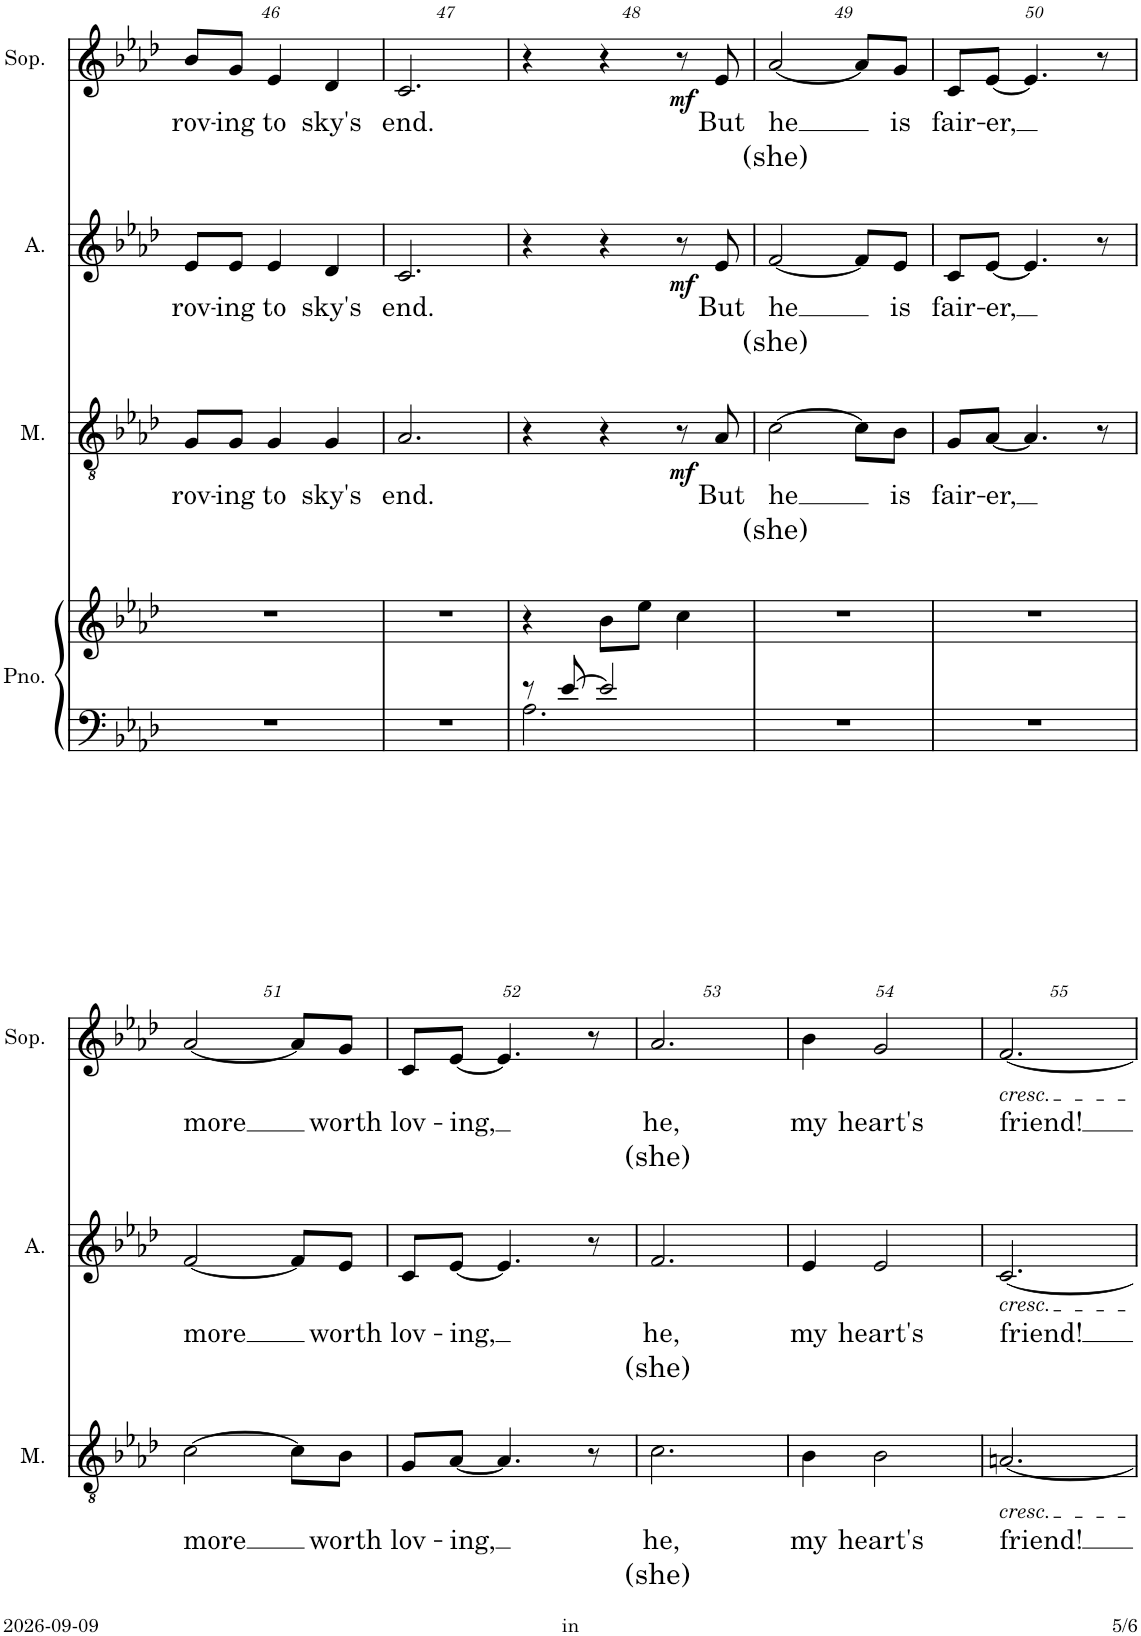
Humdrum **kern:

**kern	**kern	**kern	**text	**text	**dynam	**kern	**text	**text	**dynam	**kern	**text	**text	**dynam
*part4	*part4	*part3	*part3	*part3	*part3	*part2	*part2	*part2	*part2	*part1	*part1	*part1	*part1
*staff5	*staff4	*staff3	*staff3	*staff3	*staff3	*staff2	*staff2	*staff2	*staff2	*staff1	*staff1	*staff1	*staff1
*I"Piano	*	*I"Mannen	*	*	*	*I"Alt	*	*	*	*I"Sopraan	*	*	*
*I'Pno.	*	*I'M.	*	*	*	*I'A.	*	*	*	*I'Sop.	*	*	*
!!LO:PB:g=z
*clefF4	*clefG2	*clefGv2	*	*	*	*clefG2	*	*	*	*clefG2	*	*	*
*k[b-e-a-d-]	*k[b-e-a-d-]	*k[b-e-a-d-]	*	*	*	*k[b-e-a-d-]	*	*	*	*k[b-e-a-d-]	*	*	*
*M3/4	*M3/4	*M3/4	*	*	*	*M3/4	*	*	*	*M3/4	*	*	*
=46	=46	=46	=46	=46	=46	=46	=46	=46	=46	=46	=46	=46	=46
!	!	!	!LO:LY:b	!	!	!	!LO:LY:b	!	!	!	!LO:LY:b	!	!
2.r	2.r	8G/L	rov-	.	.	8e-/L	rov-	.	.	8b-/L	rov-	.	.
!	!	!	!LO:LY:b	!	!	!	!LO:LY:b	!	!	!	!LO:LY:b	!	!
.	.	8G/J	-ing	.	.	8e-/J	-ing	.	.	8g/J	-ing	.	.
!	!	!	!LO:LY:b	!	!	!	!LO:LY:b	!	!	!	!LO:LY:b	!	!
.	.	4G/	to	.	.	4e-/	to	.	.	4e-/	to	.	.
!	!	!	!LO:LY:b	!	!	!	!LO:LY:b	!	!	!	!LO:LY:b	!	!
.	.	4G/	sky's	.	.	4d-/	sky's	.	.	4d-/	sky's	.	.
=47	=47	=47	=47	=47	=47	=47	=47	=47	=47	=47	=47	=47	=47
!	!	!	!LO:LY:b	!	!	!	!LO:LY:b	!	!	!	!LO:LY:b	!	!
2.r	2.r	2.A-/	end.	.	.	2.c/	end.	.	.	2.c/	end.	.	.
=48	=48	=48	=48	=48	=48	=48	=48	=48	=48	=48	=48	=48	=48
*^	*	*	*	*	*	*	*	*	*	*	*	*	*
8r	2.A-\	4r	4r	.	.	.	4r	.	.	.	4r	.	.	.
[8e-/	.	.	.	.	.	.	.	.	.	.	.	.	.	.
2e-/]	.	8b-\L	4r	.	.	.	4r	.	.	.	4r	.	.	.
.	.	8ee-\J	.	.	.	.	.	.	.	.	.	.	.	.
.	.	4cc\	8r	.	.	.	8r	.	.	.	8r	.	.	.
!	!	!	!	!LO:LY:b	!	!LO:DY:b	!	!LO:LY:b	!	!LO:DY:b	!	!LO:LY:b	!	!LO:DY:b
.	.	.	8A-/	But	.	mf	8e-/	But	.	mf	8e-/	But	.	mf
*v	*v	*	*	*	*	*	*	*	*	*	*	*	*	*
=49	=49	=49	=49	=49	=49	=49	=49	=49	=49	=49	=49	=49	=49
!	!	!	!LO:LY:b	!LO:LY:b	!	!	!LO:LY:b	!LO:LY:b	!	!	!LO:LY:b	!LO:LY:b	!
2.r	2.r	[2c\	he	(she)	.	[2f/	he	(she)	.	[2a-/	he	(she)	.
.	.	8c\L]	.	.	.	8f/L]	.	.	.	8a-/L]	.	.	.
!	!	!	!LO:LY:b	!	!	!	!LO:LY:b	!	!	!	!LO:LY:b	!	!
.	.	8B-\J	is	.	.	8e-/J	is	.	.	8g/J	is	.	.
=50	=50	=50	=50	=50	=50	=50	=50	=50	=50	=50	=50	=50	=50
!	!	!	!LO:LY:b	!	!	!	!LO:LY:b	!	!	!	!LO:LY:b	!	!
2.r	2.r	8G/L	fair-	.	.	8c/L	fair-	.	.	8c/L	fair-	.	.
!	!	!	!LO:LY:b	!	!	!	!LO:LY:b	!	!	!	!LO:LY:b	!	!
.	.	[8A-/J	-er,	.	.	[8e-/J	-er,	.	.	[8e-/J	-er,	.	.
.	.	4.A-/]	.	.	.	4.e-/]	.	.	.	4.e-/]	.	.	.
.	.	8r	.	.	.	8r	.	.	.	8r	.	.	.
!!LO:LB:g=z
=51	=51	=51	=51	=51	=51	=51	=51	=51	=51	=51	=51	=51	=51
!	!	!	!LO:LY:b	!	!	!	!LO:LY:b	!	!	!	!LO:LY:b	!	!
2.r	2.r	[2c\	more	.	.	[2f/	more	.	.	[2a-/	more	.	.
.	.	8c\L]	.	.	.	8f/L]	.	.	.	8a-/L]	.	.	.
!	!	!	!LO:LY:b	!	!	!	!LO:LY:b	!	!	!	!LO:LY:b	!	!
.	.	8B-\J	worth	.	.	8e-/J	worth	.	.	8g/J	worth	.	.
=52	=52	=52	=52	=52	=52	=52	=52	=52	=52	=52	=52	=52	=52
!	!	!	!LO:LY:b	!	!	!	!LO:LY:b	!	!	!	!LO:LY:b	!	!
2.r	2.r	8G/L	lov-	.	.	8c/L	lov-	.	.	8c/L	lov-	.	.
!	!	!	!LO:LY:b	!	!	!	!LO:LY:b	!	!	!	!LO:LY:b	!	!
.	.	[8A-/J	-ing,	.	.	[8e-/J	-ing,	.	.	[8e-/J	-ing,	.	.
.	.	4.A-/]	.	.	.	4.e-/]	.	.	.	4.e-/]	.	.	.
.	.	8r	.	.	.	8r	.	.	.	8r	.	.	.
=53	=53	=53	=53	=53	=53	=53	=53	=53	=53	=53	=53	=53	=53
!	!	!	!LO:LY:b	!LO:LY:b	!	!	!LO:LY:b	!LO:LY:b	!	!	!LO:LY:b	!LO:LY:b	!
2.r	2.r	2.c\	he,	(she)	.	2.f/	he,	(she)	.	2.a-/	he,	(she)	.
=54	=54	=54	=54	=54	=54	=54	=54	=54	=54	=54	=54	=54	=54
!	!	!	!LO:LY:b	!	!	!	!LO:LY:b	!	!	!	!LO:LY:b	!	!
2.r	2.r	4B-\	my	.	.	4e-/	my	.	.	4b-\	my	.	.
!	!	!	!LO:LY:b	!	!	!	!LO:LY:b	!	!	!	!LO:LY:b	!	!
.	.	2B-\	heart's	.	.	2e-/	heart's	.	.	2g/	heart's	.	.
=55	=55	=55	=55	=55	=55	=55	=55	=55	=55	=55	=55	=55	=55
!	!	!	!	!	!	!	!	!	!	!LO:TX:b:i:t=cresc.	!	!	!
!	!	!	!	!	!	!LO:TX:b:i:t=cresc.	!	!	!	!	!	!	!
!	!	!LO:TX:b:i:t=cresc.	!	!	!	!	!	!	!	!	!	!	!
!	!	!	!LO:LY:b	!	!	!	!LO:LY:b	!	!	!	!LO:LY:b	!	!
2.r	2.r	[2.An/	friend!	.	.	[2.c/	friend!	.	.	[2.f/	friend!	.	.
=	=	=	=	=	=	=	=	=	=	=	=	=	=
*-	*-	*-	*-	*-	*-	*-	*-	*-	*-	*-	*-	*-	*-
